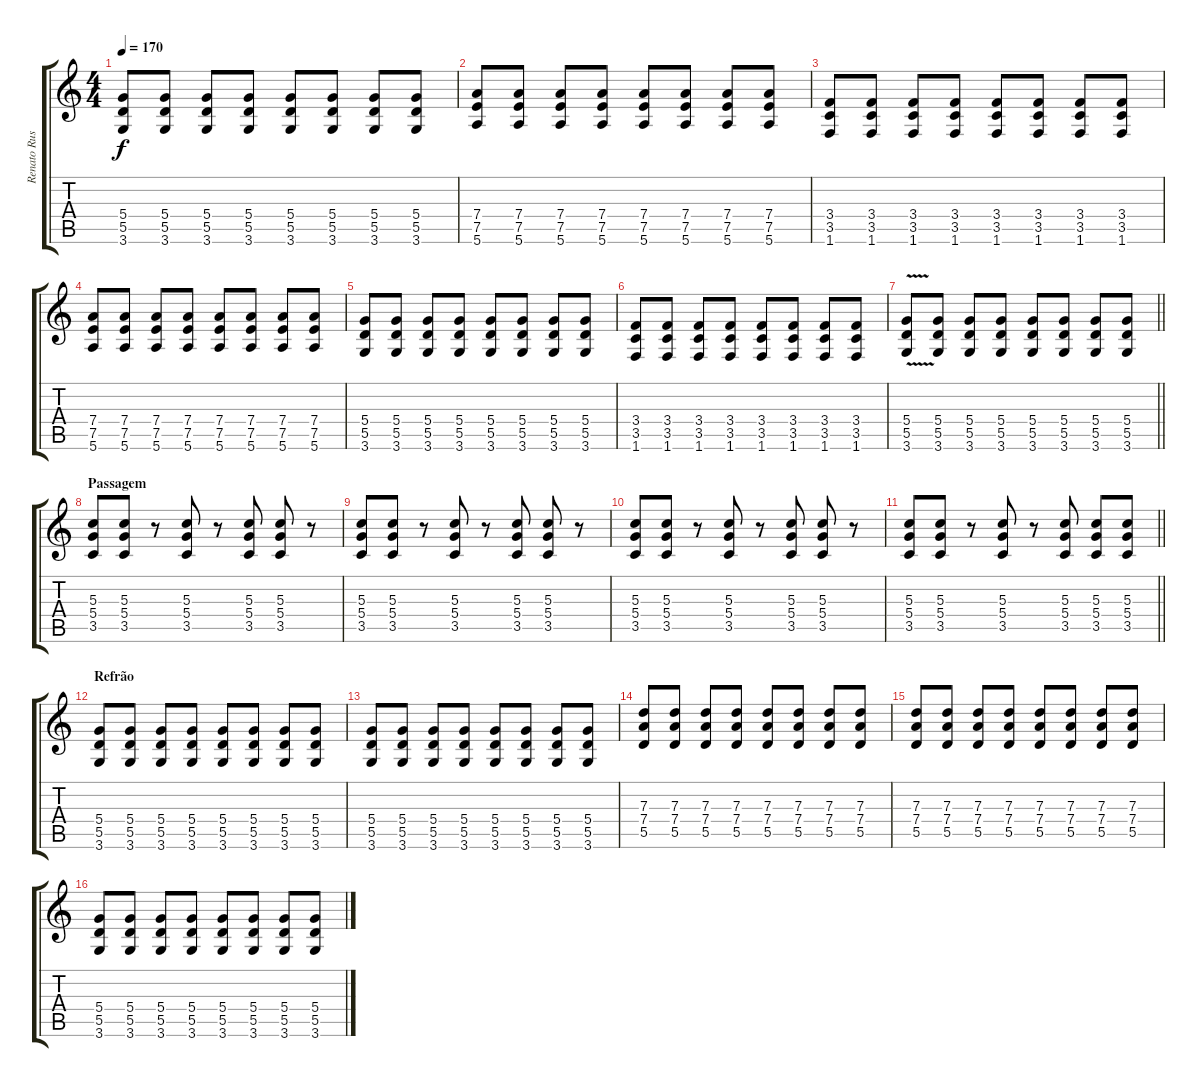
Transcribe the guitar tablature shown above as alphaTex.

\track ("Renato Russo" "Renato Rus") {instrument electricguitarclean}
\staff {score tabs}
\tuning (E4 B3 G3 D3 A2 E2) {hide}
\ts (4 4)
\tempo 170
\clef g2
\ks c
(5.4 5.5 3.6).8{dy f} (5.4 5.5 3.6).8 (5.4 5.5 3.6).8 (5.4 5.5 3.6).8 (5.4 5.5 3.6).8 (5.4 5.5 3.6).8 (5.4 5.5 3.6).8 (5.4 5.5 3.6).8 |
(7.4 7.5 5.6).8 (7.4 7.5 5.6).8 (7.4 7.5 5.6).8 (7.4 7.5 5.6).8 (7.4 7.5 5.6).8 (7.4 7.5 5.6).8 (7.4 7.5 5.6).8 (7.4 7.5 5.6).8 |
(3.4 3.5 1.6).8 (3.4 3.5 1.6).8 (3.4 3.5 1.6).8 (3.4 3.5 1.6).8 (3.4 3.5 1.6).8 (3.4 3.5 1.6).8 (3.4 3.5 1.6).8 (3.4 3.5 1.6).8 |
(7.4 7.5 5.6).8 (7.4 7.5 5.6).8 (7.4 7.5 5.6).8 (7.4 7.5 5.6).8 (7.4 7.5 5.6).8 (7.4 7.5 5.6).8 (7.4 7.5 5.6).8 (7.4 7.5 5.6).8 |
(5.4 5.5 3.6).8 (5.4 5.5 3.6).8 (5.4 5.5 3.6).8 (5.4 5.5 3.6).8 (5.4 5.5 3.6).8 (5.4 5.5 3.6).8 (5.4 5.5 3.6).8 (5.4 5.5 3.6).8 |
(3.4 3.5 1.6).8 (3.4 3.5 1.6).8 (3.4 3.5 1.6).8 (3.4 3.5 1.6).8 (3.4 3.5 1.6).8 (3.4 3.5 1.6).8 (3.4 3.5 1.6).8 (3.4 3.5 1.6).8 |
\barLineRight lightlight
(5.4 5.5 3.6{v}).8 (5.4 5.5 3.6).8 (5.4 5.5 3.6).8 (5.4 5.5 3.6).8 (5.4 5.5 3.6).8 (5.4 5.5 3.6).8 (5.4 5.5 3.6).8 (5.4 5.5 3.6).8 |
\section ("" "Passagem")
(5.3 5.4 3.5).8 (5.3 5.4 3.5).8 r.8 (5.3 5.4 3.5).8 r.8 (5.3 5.4 3.5).8 (5.3 5.4 3.5).8 r.8 |
(5.3 5.4 3.5).8 (5.3 5.4 3.5).8 r.8 (5.3 5.4 3.5).8 r.8 (5.3 5.4 3.5).8 (5.3 5.4 3.5).8 r.8 |
(5.3 5.4 3.5).8 (5.3 5.4 3.5).8 r.8 (5.3 5.4 3.5).8 r.8 (5.3 5.4 3.5).8 (5.3 5.4 3.5).8 r.8 |
\barLineRight lightlight
(5.3 5.4 3.5).8 (5.3 5.4 3.5).8 r.8 (5.3 5.4 3.5).8 r.8 (5.3 5.4 3.5).8 (5.3 5.4 3.5).8 (5.3 5.4 3.5).8 |
\section ("" "Refrão")
(5.4 5.5 3.6).8 (5.4 5.5 3.6).8 (5.4 5.5 3.6).8 (5.4 5.5 3.6).8 (5.4 5.5 3.6).8 (5.4 5.5 3.6).8 (5.4 5.5 3.6).8 (5.4 5.5 3.6).8 |
(5.4 5.5 3.6).8 (5.4 5.5 3.6).8 (5.4 5.5 3.6).8 (5.4 5.5 3.6).8 (5.4 5.5 3.6).8 (5.4 5.5 3.6).8 (5.4 5.5 3.6).8 (5.4 5.5 3.6).8 |
(7.3 7.4 5.5).8 (7.3 7.4 5.5).8 (7.3 7.4 5.5).8 (7.3 7.4 5.5).8 (7.3 7.4 5.5).8 (7.3 7.4 5.5).8 (7.3 7.4 5.5).8 (7.3 7.4 5.5).8 |
(7.3 7.4 5.5).8 (7.3 7.4 5.5).8 (7.3 7.4 5.5).8 (7.3 7.4 5.5).8 (7.3 7.4 5.5).8 (7.3 7.4 5.5).8 (7.3 7.4 5.5).8 (7.3 7.4 5.5).8 |
(5.4 5.5 3.6).8 (5.4 5.5 3.6).8 (5.4 5.5 3.6).8 (5.4 5.5 3.6).8 (5.4 5.5 3.6).8 (5.4 5.5 3.6).8 (5.4 5.5 3.6).8 (5.4 5.5 3.6).8
